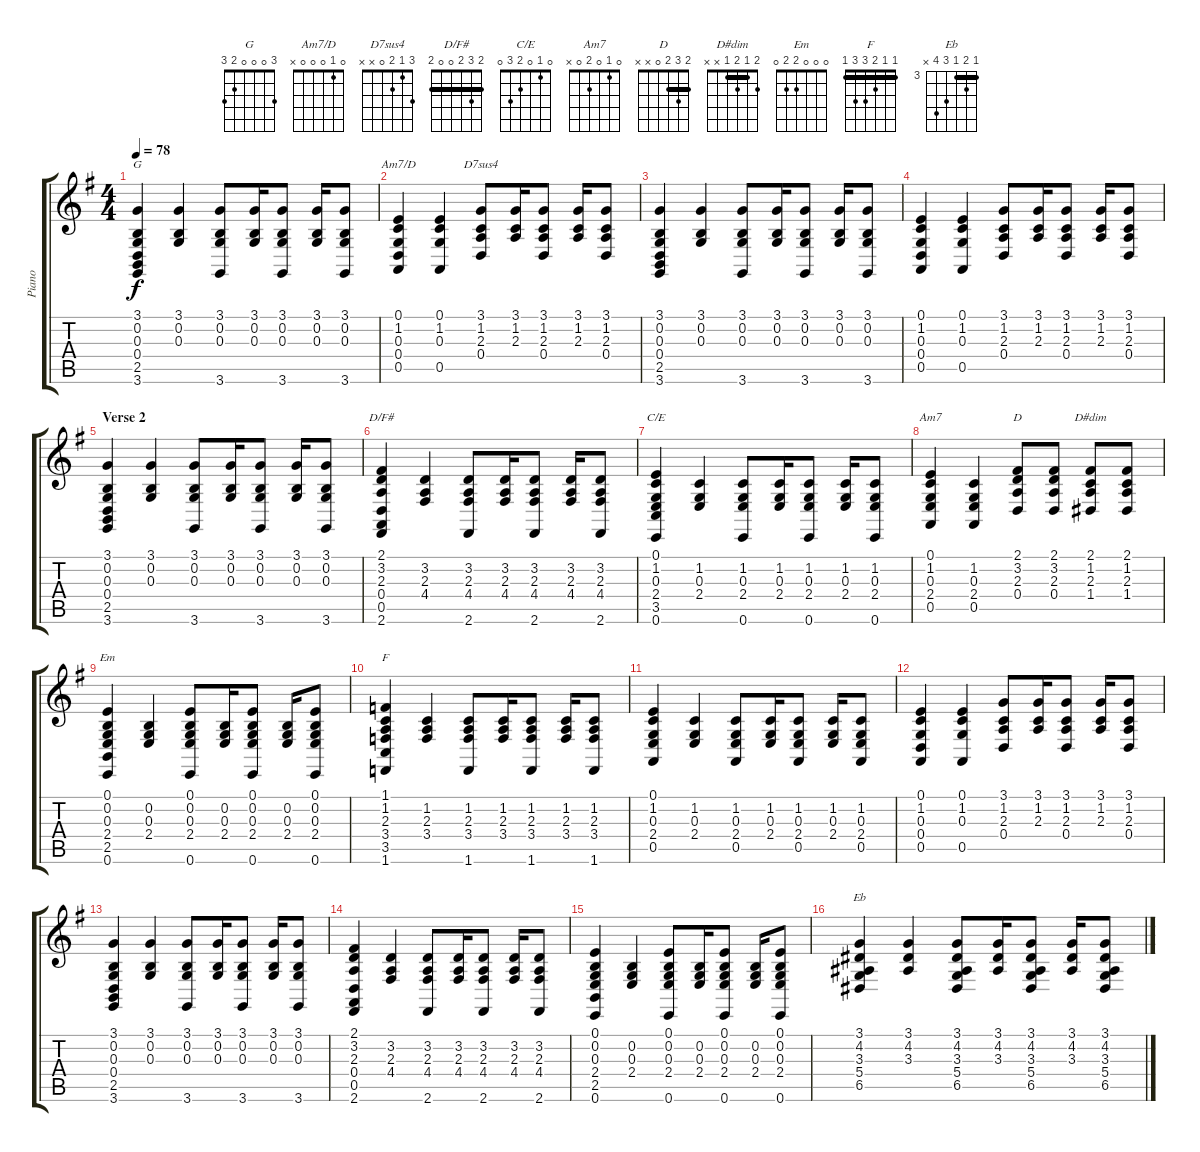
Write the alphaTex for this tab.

\track ("Piano" "Piano") {instrument acousticgrandpiano}
\staff {score tabs}
\tuning (E4 B3 G3 D3 A2 E2) {hide}
\chord ("G" 3 0 0 0 2 3)
\chord ("Am7/D" 0 1 0 0 0 x)
\chord ("D7sus4" 3 1 2 0 x x)
\chord ("D/F#" 2 3 2 0 0 2) {barre 2}
\chord ("C/E" 0 1 0 2 3 0)
\chord ("Am7" 0 1 0 2 0 x)
\chord ("D" 2 3 2 0 x x) {barre 2}
\chord ("D#dim" 2 1 2 1 x x) {barre 1}
\chord ("Em" 0 0 0 2 2 0)
\chord ("F" 1 1 2 3 3 1) {barre 1}
\chord ("Eb" 3 4 3 5 6 x) {firstfret 3 barre 3}
\ts (4 4)
\tempo 78
\clef g2
\ks g
(3.1 0.2 0.3 0.4 2.5 3.6).4{ch "G" dy f} (3.1 0.2 0.3).4 (3.1 0.2 0.3 3.6).8 (3.1 0.2 0.3).16 (3.1 0.2 0.3 3.6).8 (3.1 0.2 0.3).16 (3.1 0.2 0.3 3.6).8 |
(0.1 1.2 0.3 0.4 0.5).4{ch "Am7/D"} (0.1 1.2 0.3 0.5).4 (3.1 1.2 2.3 0.4).8{ch "D7sus4"} (3.1 1.2 2.3).16 (3.1 1.2 2.3 0.4).8 (3.1 1.2 2.3).16 (3.1 1.2 2.3 0.4).8 |
(3.1 0.2 0.3 0.4 2.5 3.6).4 (3.1 0.2 0.3).4 (3.1 0.2 0.3 3.6).8 (3.1 0.2 0.3).16 (3.1 0.2 0.3 3.6).8 (3.1 0.2 0.3).16 (3.1 0.2 0.3 3.6).8 |
(0.1 1.2 0.3 0.4 0.5).4 (0.1 1.2 0.3 0.5).4 (3.1 1.2 2.3 0.4).8 (3.1 1.2 2.3).16 (3.1 1.2 2.3 0.4).8 (3.1 1.2 2.3).16 (3.1 1.2 2.3 0.4).8 |
\section ("" "Verse 2")
(3.1 0.2 0.3 0.4 2.5 3.6).4 (3.1 0.2 0.3).4 (3.1 0.2 0.3 3.6).8 (3.1 0.2 0.3).16 (3.1 0.2 0.3 3.6).8 (3.1 0.2 0.3).16 (3.1 0.2 0.3 3.6).8 |
(2.1 3.2 2.3 0.4 0.5 2.6).4{ch "D/F#"} (3.2 2.3 4.4).4 (3.2 2.3 4.4 2.6).8 (3.2 2.3 4.4).16 (3.2 2.3 4.4 2.6).8 (3.2 2.3 4.4).16 (3.2 2.3 4.4 2.6).8 |
(0.1 1.2 0.3 2.4 3.5 0.6).4{ch "C/E"} (1.2 0.3 2.4).4 (1.2 0.3 2.4 0.6).8 (1.2 0.3 2.4).16 (1.2 0.3 2.4 0.6).8 (1.2 0.3 2.4).16 (1.2 0.3 2.4 0.6).8 |
(0.1 1.2 0.3 2.4 0.5).4{ch "Am7"} (1.2 0.3 2.4 0.5).4 (2.1 3.2 2.3 0.4).8{ch "D"} (2.1 3.2 2.3 0.4).8 (2.1 1.2 2.3 1.4).8{ch "D#dim"} (2.1 1.2 2.3 1.4).8 |
(0.1 0.2 0.3 2.4 2.5 0.6).4{ch "Em"} (0.2 0.3 2.4).4 (0.1 0.2 0.3 2.4 0.6).8 (0.2 0.3 2.4).16 (0.1 0.2 0.3 2.4 0.6).8 (0.2 0.3 2.4).16 (0.1 0.2 0.3 2.4 0.6).8 |
(1.1 1.2 2.3 3.4 3.5 1.6).4{ch "F"} (1.2 2.3 3.4).4 (1.2 2.3 3.4 1.6).8 (1.2 2.3 3.4).16 (1.2 2.3 3.4 1.6).8 (1.2 2.3 3.4).16 (1.2 2.3 3.4 1.6).8 |
(0.1 1.2 0.3 2.4 0.5).4 (1.2 0.3 2.4).4 (1.2 0.3 2.4 0.5).8 (1.2 0.3 2.4).16 (1.2 0.3 2.4 0.5).8 (1.2 0.3 2.4).16 (1.2 0.3 2.4 0.5).8 |
(0.1 1.2 0.3 0.4 0.5).4 (0.1 1.2 0.3 0.5).4 (3.1 1.2 2.3 0.4).8 (3.1 1.2 2.3).16 (3.1 1.2 2.3 0.4).8 (3.1 1.2 2.3).16 (3.1 1.2 2.3 0.4).8 |
(3.1 0.2 0.3 0.4 2.5 3.6).4 (3.1 0.2 0.3).4 (3.1 0.2 0.3 3.6).8 (3.1 0.2 0.3).16 (3.1 0.2 0.3 3.6).8 (3.1 0.2 0.3).16 (3.1 0.2 0.3 3.6).8 |
(2.1 3.2 2.3 0.4 0.5 2.6).4 (3.2 2.3 4.4).4 (3.2 2.3 4.4 2.6).8 (3.2 2.3 4.4).16 (3.2 2.3 4.4 2.6).8 (3.2 2.3 4.4).16 (3.2 2.3 4.4 2.6).8 |
(0.1 0.2 0.3 2.4 2.5 0.6).4 (0.2 0.3 2.4).4 (0.1 0.2 0.3 2.4 0.6).8 (0.2 0.3 2.4).16 (0.1 0.2 0.3 2.4 0.6).8 (0.2 0.3 2.4).16 (0.1 0.2 0.3 2.4 0.6).8 |
(3.1 4.2 3.3 5.4 6.5).4{ch "Eb"} (3.1 4.2 3.3).4 (3.1 4.2 3.3 5.4 6.5).8 (3.1 4.2 3.3).16 (3.1 4.2 3.3 5.4 6.5).8 (3.1 4.2 3.3).16 (3.1 4.2 3.3 5.4 6.5).8
